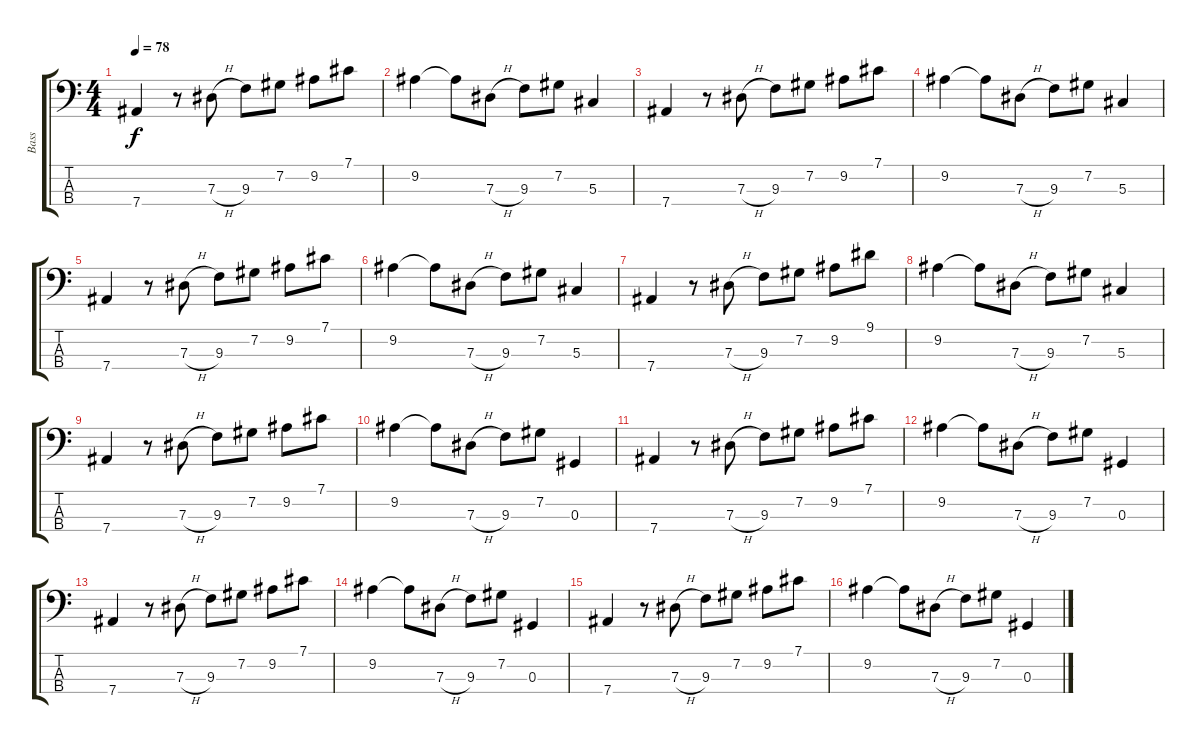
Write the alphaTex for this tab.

\track ("Bass" "Bass") {instrument electricbassfinger}
\staff {score tabs}
\tuning (Gb2 Db2 Ab1 Eb1) {hide}
\ts (4 4)
\tempo 78
\clef f4
\ks c
7.4.4{dy f} r.8 7.3{h}.8 9.3.8 7.2.8 9.2.8 7.1.8 |
9.2.4 9.2{t}.8 7.3{h}.8 9.3.8 7.2.8 5.3.4 |
7.4.4 r.8 7.3{h}.8 9.3.8 7.2.8 9.2.8 7.1.8 |
9.2.4 9.2{t}.8 7.3{h}.8 9.3.8 7.2.8 5.3.4 |
7.4.4 r.8 7.3{h}.8 9.3.8 7.2.8 9.2.8 7.1.8 |
9.2.4 9.2{t}.8 7.3{h}.8 9.3.8 7.2.8 5.3.4 |
7.4.4 r.8 7.3{h}.8 9.3.8 7.2.8 9.2.8 9.1.8 |
9.2.4 9.2{t}.8 7.3{h}.8 9.3.8 7.2.8 5.3.4 |
7.4.4 r.8 7.3{h}.8 9.3.8 7.2.8 9.2.8 7.1.8 |
9.2.4 9.2{t}.8 7.3{h}.8 9.3.8 7.2.8 0.3.4 |
7.4.4 r.8 7.3{h}.8 9.3.8 7.2.8 9.2.8 7.1.8 |
9.2.4 9.2{t}.8 7.3{h}.8 9.3.8 7.2.8 0.3.4 |
7.4.4 r.8 7.3{h}.8 9.3.8 7.2.8 9.2.8 7.1.8 |
9.2.4 9.2{t}.8 7.3{h}.8 9.3.8 7.2.8 0.3.4 |
7.4.4 r.8 7.3{h}.8 9.3.8 7.2.8 9.2.8 7.1.8 |
9.2.4 9.2{t}.8 7.3{h}.8 9.3.8 7.2.8 0.3.4
